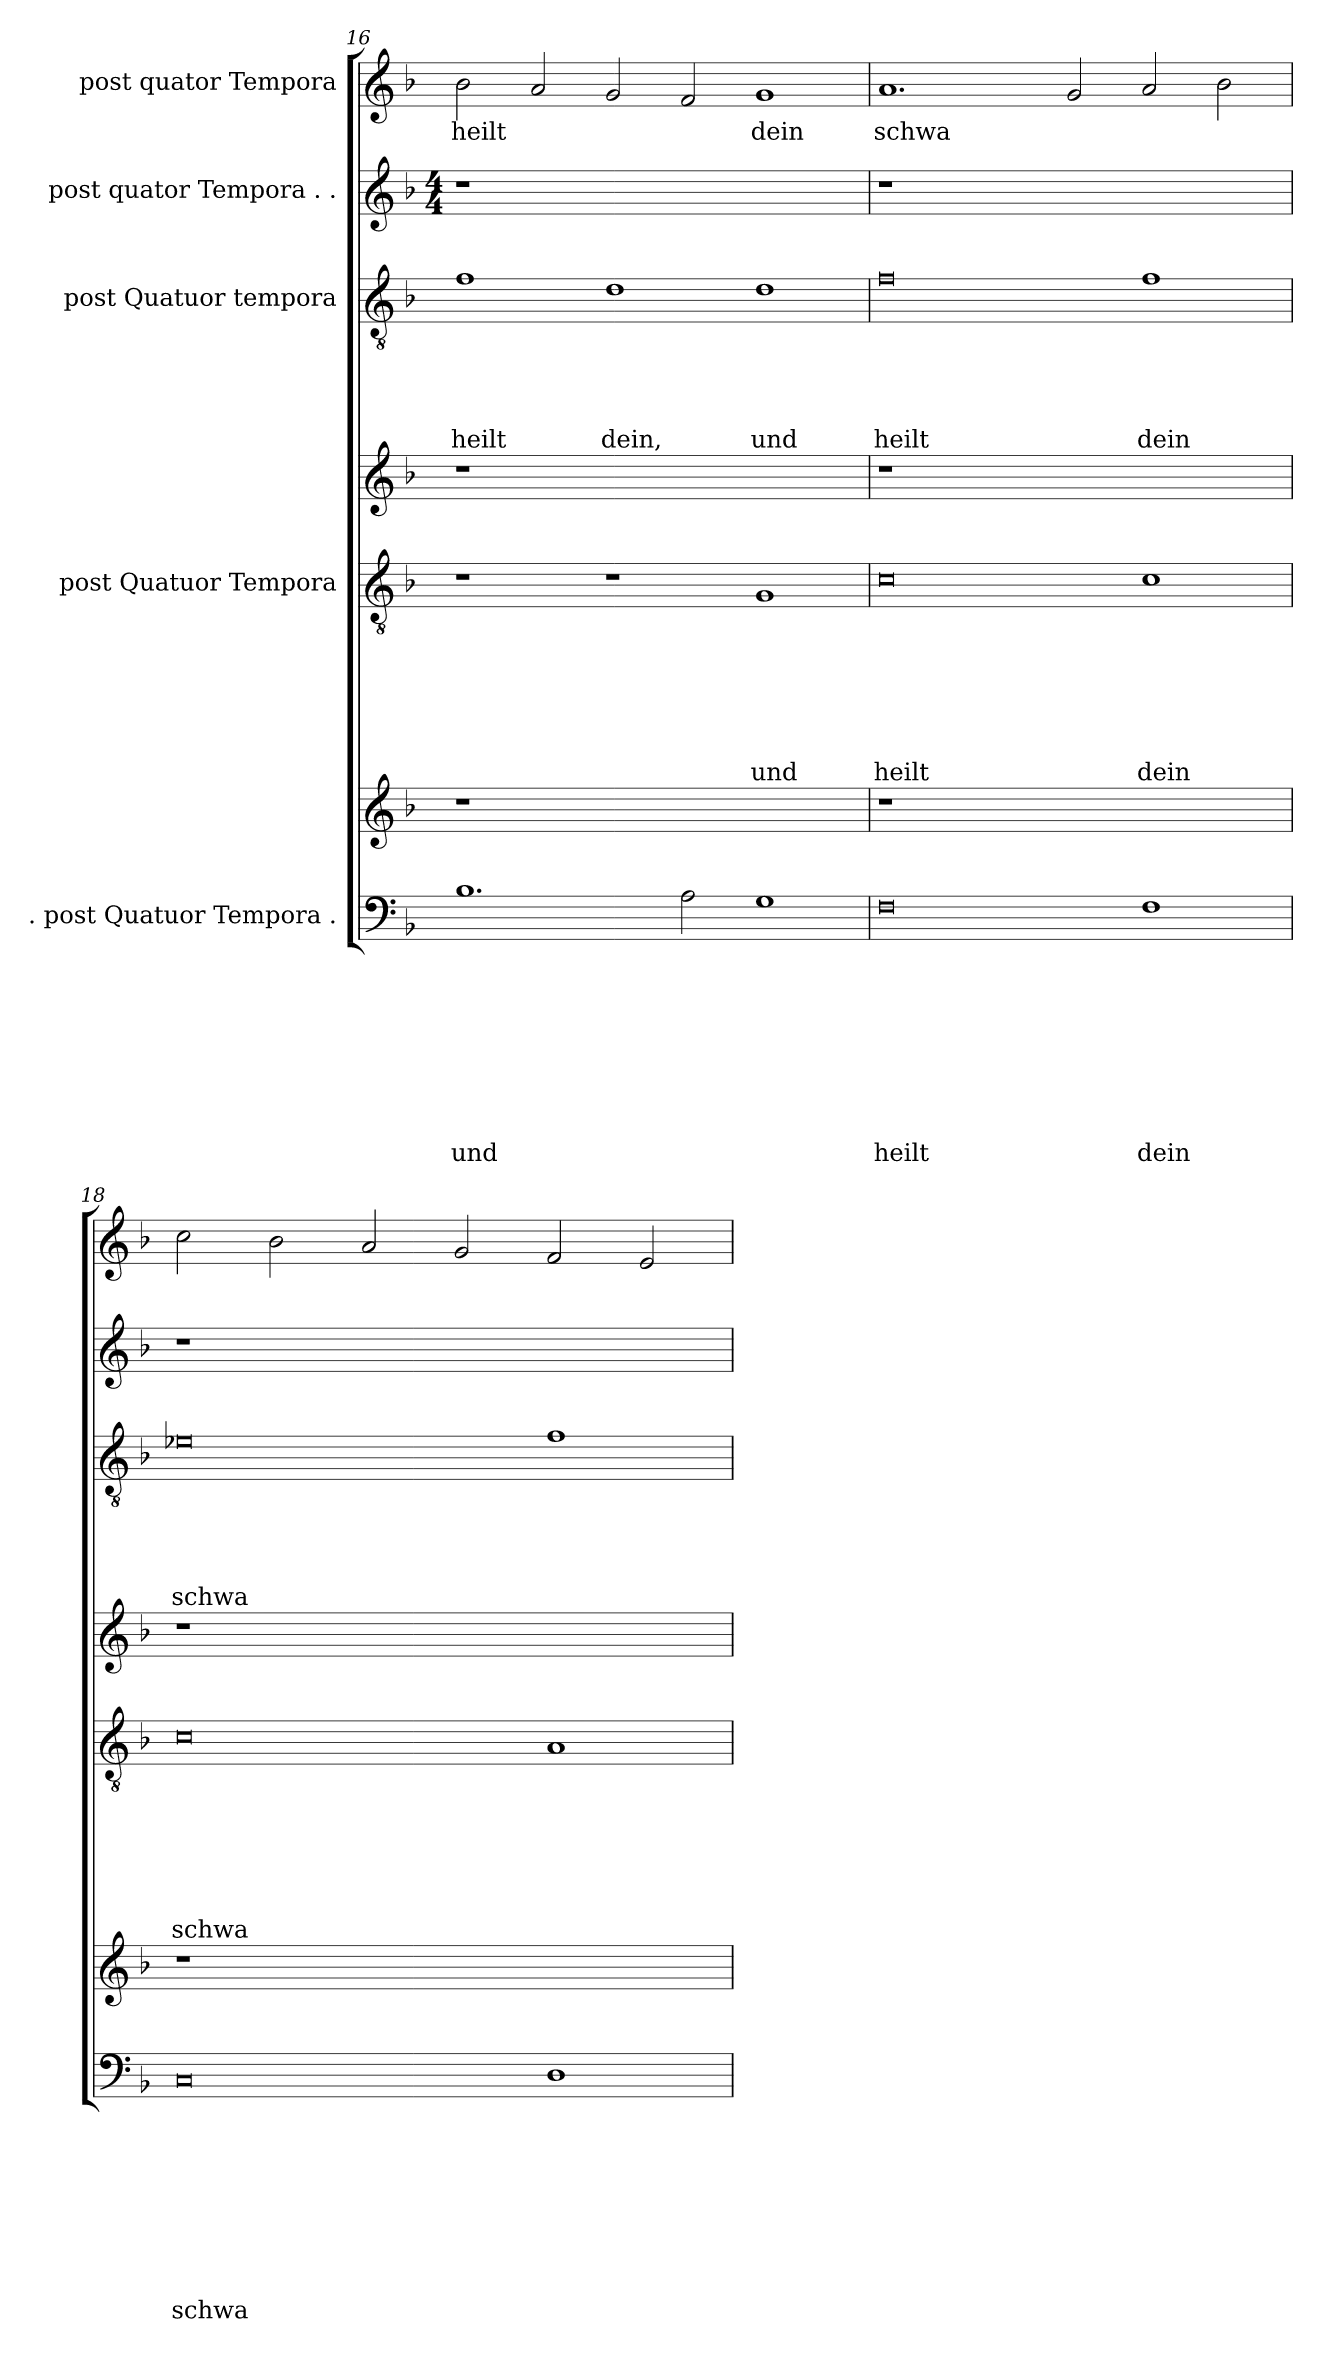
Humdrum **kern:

**kern	**text	**text	**text	**text	**text	**text	**text	**text	**text	**kern	**kern	**text	**text	**text	**text	**text	**text	**text	**kern	**kern	**text	**text	**text	**text	**text	**kern	**kern	**text
*part7	*part7	*part7	*part7	*part7	*part7	*part7	*part7	*part7	*part7	*part6	*part5	*part5	*part5	*part5	*part5	*part5	*part5	*part5	*part4	*part3	*part3	*part3	*part3	*part3	*part3	*part2	*part1	*part1
*staff7	*staff7	*staff7	*staff7	*staff7	*staff7	*staff7	*staff7	*staff7	*staff7	*staff6	*staff5	*staff5	*staff5	*staff5	*staff5	*staff5	*staff5	*staff5	*staff4	*staff3	*staff3	*staff3	*staff3	*staff3	*staff3	*staff2	*staff1	*staff1
*I". post Quatuor Tempora .	*	*	*	*	*	*	*	*	*	*	*I"post Quatuor Tempora	*	*	*	*	*	*	*	*	*I"post Quatuor tempora	*	*	*	*	*	*I"post quator Tempora . .	*I"post quator Tempora	*
!!LO:LB:g=z
*clefF4	*	*	*	*	*	*	*	*	*	*clefG2	*clefGv2	*	*	*	*	*	*	*	*clefG2	*clefGv2	*	*	*	*	*	*clefG2	*clefG2	*
*k[b-]	*	*	*	*	*	*	*	*	*	*k[b-]	*k[b-]	*	*	*	*	*	*	*	*k[b-]	*k[b-]	*	*	*	*	*	*k[b-]	*k[b-]	*
*F:	*	*	*	*	*	*	*	*	*	*F:	*F:	*	*	*	*	*	*	*	*F:	*F:	*	*	*	*	*	*F:	*F:	*
*	*	*	*	*	*	*	*	*	*	*	*	*	*	*	*	*	*	*	*	*	*	*	*	*	*	*M4/4	*	*
=16	=16	=16	=16	=16	=16	=16	=16	=16	=16	=16	=16	=16	=16	=16	=16	=16	=16	=16	=16	=16	=16	=16	=16	=16	=16	=16	=16	=16
!	!	!	!	!	!	!	!	!	!LO:LY:b	!	!	!	!	!	!	!	!	!	!	!	!	!	!	!	!LO:LY:b	!	!	!LO:LY:b
1.B-	.	.	.	.	.	.	.	.	und	1r	1r	.	.	.	.	.	.	.	1r	1f	.	.	.	.	heilt	1r	2b-\	heilt
.	.	.	.	.	.	.	.	.	.	.	.	.	.	.	.	.	.	.	.	.	.	.	.	.	.	.	2a/	.
!	!	!	!	!	!	!	!	!	!	!	!	!	!	!	!	!	!	!	!	!	!	!	!	!	!LO:LY:b	!	!	!
.	.	.	.	.	.	.	.	.	.	0ryy	1r	.	.	.	.	.	.	.	0ryy	1d	.	.	.	.	dein,	0ryy	2g/	.
2A\	.	.	.	.	.	.	.	.	.	.	.	.	.	.	.	.	.	.	.	.	.	.	.	.	.	.	2f/	.
!	!	!	!	!	!	!	!	!	!	!	!	!	!	!	!	!	!	!LO:LY:b	!	!	!	!	!	!	!LO:LY:b	!	!	!LO:LY:b
1G	.	.	.	.	.	.	.	.	.	.	1G	.	.	.	.	.	.	und	.	1d	.	.	.	.	und	.	1g	dein
=17	=17	=17	=17	=17	=17	=17	=17	=17	=17	=17	=17	=17	=17	=17	=17	=17	=17	=17	=17	=17	=17	=17	=17	=17	=17	=17	=17	=17
!	!	!	!	!	!	!	!	!	!LO:LY:b	!	!	!	!	!	!	!	!	!LO:LY:b	!	!	!	!	!	!	!LO:LY:b	!	!	!LO:LY:b
0F	.	.	.	.	.	.	.	.	heilt	1r	0c	.	.	.	.	.	.	heilt	1r	0f	.	.	.	.	heilt	1r	1.a	schwa
.	.	.	.	.	.	.	.	.	.	0ryy	.	.	.	.	.	.	.	.	0ryy	.	.	.	.	.	.	0ryy	.	.
.	.	.	.	.	.	.	.	.	.	.	.	.	.	.	.	.	.	.	.	.	.	.	.	.	.	.	2g/	.
!	!	!	!	!	!	!	!	!	!LO:LY:b	!	!	!	!	!	!	!	!	!LO:LY:b	!	!	!	!	!	!	!LO:LY:b	!	!	!
1F	.	.	.	.	.	.	.	.	dein	.	1c	.	.	.	.	.	.	dein	.	1f	.	.	.	.	dein	.	2a/	.
.	.	.	.	.	.	.	.	.	.	.	.	.	.	.	.	.	.	.	.	.	.	.	.	.	.	.	2b-\	.
=18	=18	=18	=18	=18	=18	=18	=18	=18	=18	=18	=18	=18	=18	=18	=18	=18	=18	=18	=18	=18	=18	=18	=18	=18	=18	=18	=18	=18
!	!	!	!	!	!	!	!	!	!LO:LY:b	!	!	!	!	!	!	!	!	!LO:LY:b	!	!	!	!	!	!	!LO:LY:b	!	!	!
0C	.	.	.	.	.	.	.	.	schwa	1r	0c	.	.	.	.	.	.	schwa	1r	0e-X	.	.	.	.	schwa	1r	2cc\	.
.	.	.	.	.	.	.	.	.	.	.	.	.	.	.	.	.	.	.	.	.	.	.	.	.	.	.	2b-\	.
.	.	.	.	.	.	.	.	.	.	0ryy	.	.	.	.	.	.	.	.	0ryy	.	.	.	.	.	.	0ryy	2a/	.
.	.	.	.	.	.	.	.	.	.	.	.	.	.	.	.	.	.	.	.	.	.	.	.	.	.	.	2g/	.
1D	.	.	.	.	.	.	.	.	.	.	1A	.	.	.	.	.	.	.	.	1f	.	.	.	.	.	.	2f/	.
.	.	.	.	.	.	.	.	.	.	.	.	.	.	.	.	.	.	.	.	.	.	.	.	.	.	.	2e/	.
=	=	=	=	=	=	=	=	=	=	=	=	=	=	=	=	=	=	=	=	=	=	=	=	=	=	=	=	=
*-	*-	*-	*-	*-	*-	*-	*-	*-	*-	*-	*-	*-	*-	*-	*-	*-	*-	*-	*-	*-	*-	*-	*-	*-	*-	*-	*-	*-
